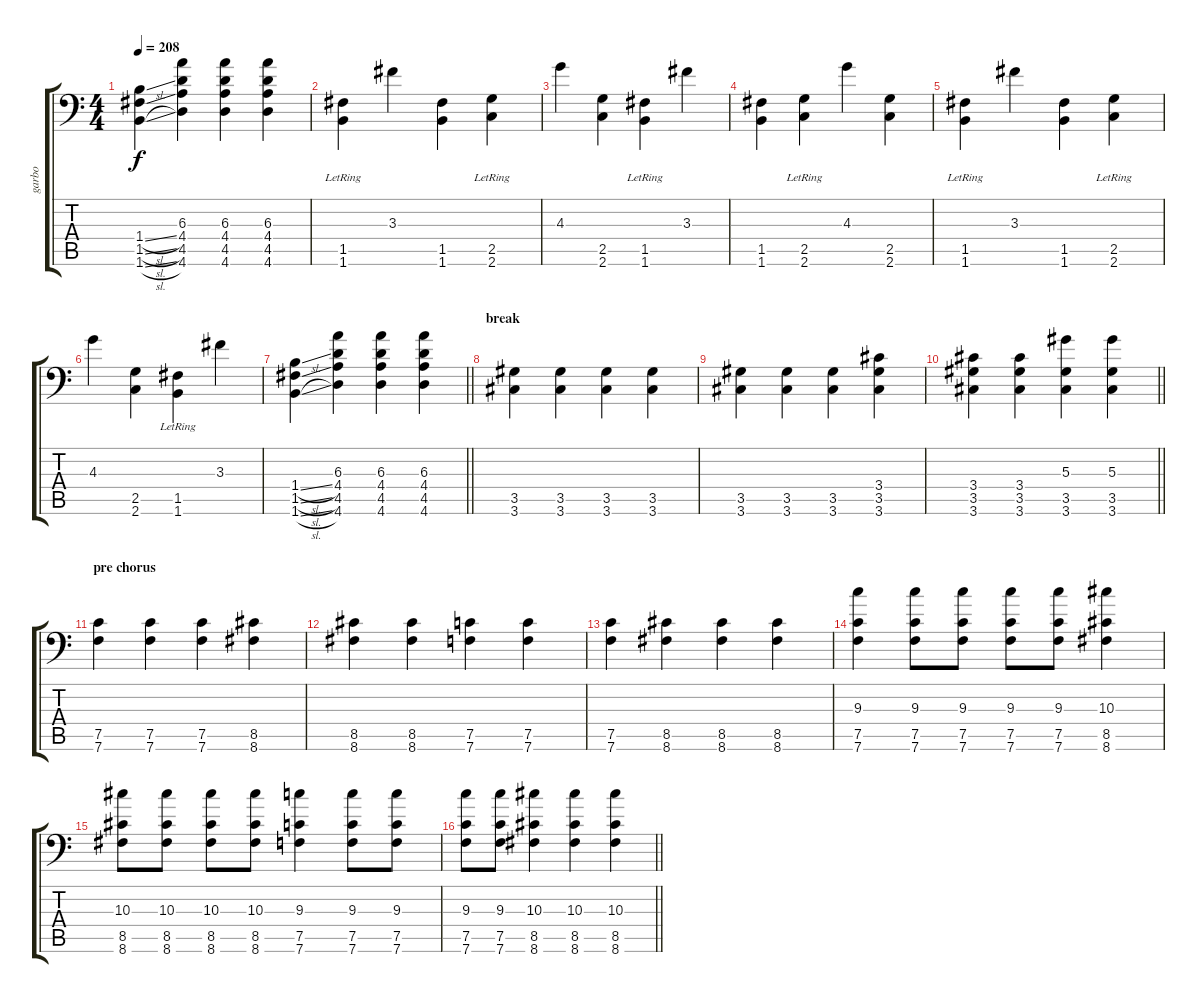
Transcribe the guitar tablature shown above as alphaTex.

\track ("garbo" "garbo") {instrument distortionguitar}
\staff {score tabs}
\tuning (C4 G3 Eb3 Bb2 F2 Bb1) {hide}
\ts (4 4)
\tempo 208
\clef f4
\ks c
(1.4{sl} 1.5{sl} 1.6{sl}).4{dy f} (6.3 4.4 4.5 4.6).4 (6.3 4.4 4.5 4.6).4 (6.3 4.4 4.5 4.6).4 |
(1.5{lr} 1.6{lr}).4 3.3.4 (1.5 1.6).4 (2.5{lr} 2.6{lr}).4 |
4.3.4 (2.5 2.6).4 (1.5{lr} 1.6{lr}).4 3.3.4 |
(1.5 1.6).4 (2.5{lr} 2.6{lr}).4 4.3.4 (2.5 2.6).4 |
(1.5{lr} 1.6{lr}).4 3.3.4 (1.5 1.6).4 (2.5{lr} 2.6{lr}).4 |
4.3.4 (2.5 2.6).4 (1.5{lr} 1.6{lr}).4 3.3.4 |
\barLineRight lightlight
(1.4{sl} 1.5{sl} 1.6{sl}).4 (6.3 4.4 4.5 4.6).4 (6.3 4.4 4.5 4.6).4 (6.3 4.4 4.5 4.6).4 |
\section ("" "break")
(3.5 3.6).4 (3.5 3.6).4 (3.5 3.6).4 (3.5 3.6).4 |
(3.5 3.6).4 (3.5 3.6).4 (3.5 3.6).4 (3.4 3.5 3.6).4 |
\barLineRight lightlight
(3.4 3.5 3.6).4 (3.4 3.5 3.6).4 (5.3 3.5 3.6).4 (5.3 3.5 3.6).4 |
\section ("" "pre chorus")
(7.5 7.6).4 (7.5 7.6).4 (7.5 7.6).4 (8.5 8.6).4 |
(8.5 8.6).4 (8.5 8.6).4 (7.5 7.6).4 (7.5 7.6).4 |
(7.5 7.6).4 (8.5 8.6).4 (8.5 8.6).4 (8.5 8.6).4 |
(9.3 7.5 7.6).4 (9.3 7.5 7.6).8 (9.3 7.5 7.6).8 (9.3 7.5 7.6).8 (9.3 7.5 7.6).8 (10.3 8.5 8.6).4 |
(10.3 8.5 8.6).8 (10.3 8.5 8.6).8 (10.3 8.5 8.6).8 (10.3 8.5 8.6).8 (9.3 7.5 7.6).4 (9.3 7.5 7.6).8 (9.3 7.5 7.6).8 |
\barLineRight lightlight
(9.3 7.5 7.6).8 (9.3 7.5 7.6).8 (10.3 8.5 8.6).4 (10.3 8.5 8.6).4 (10.3 8.5 8.6).4
